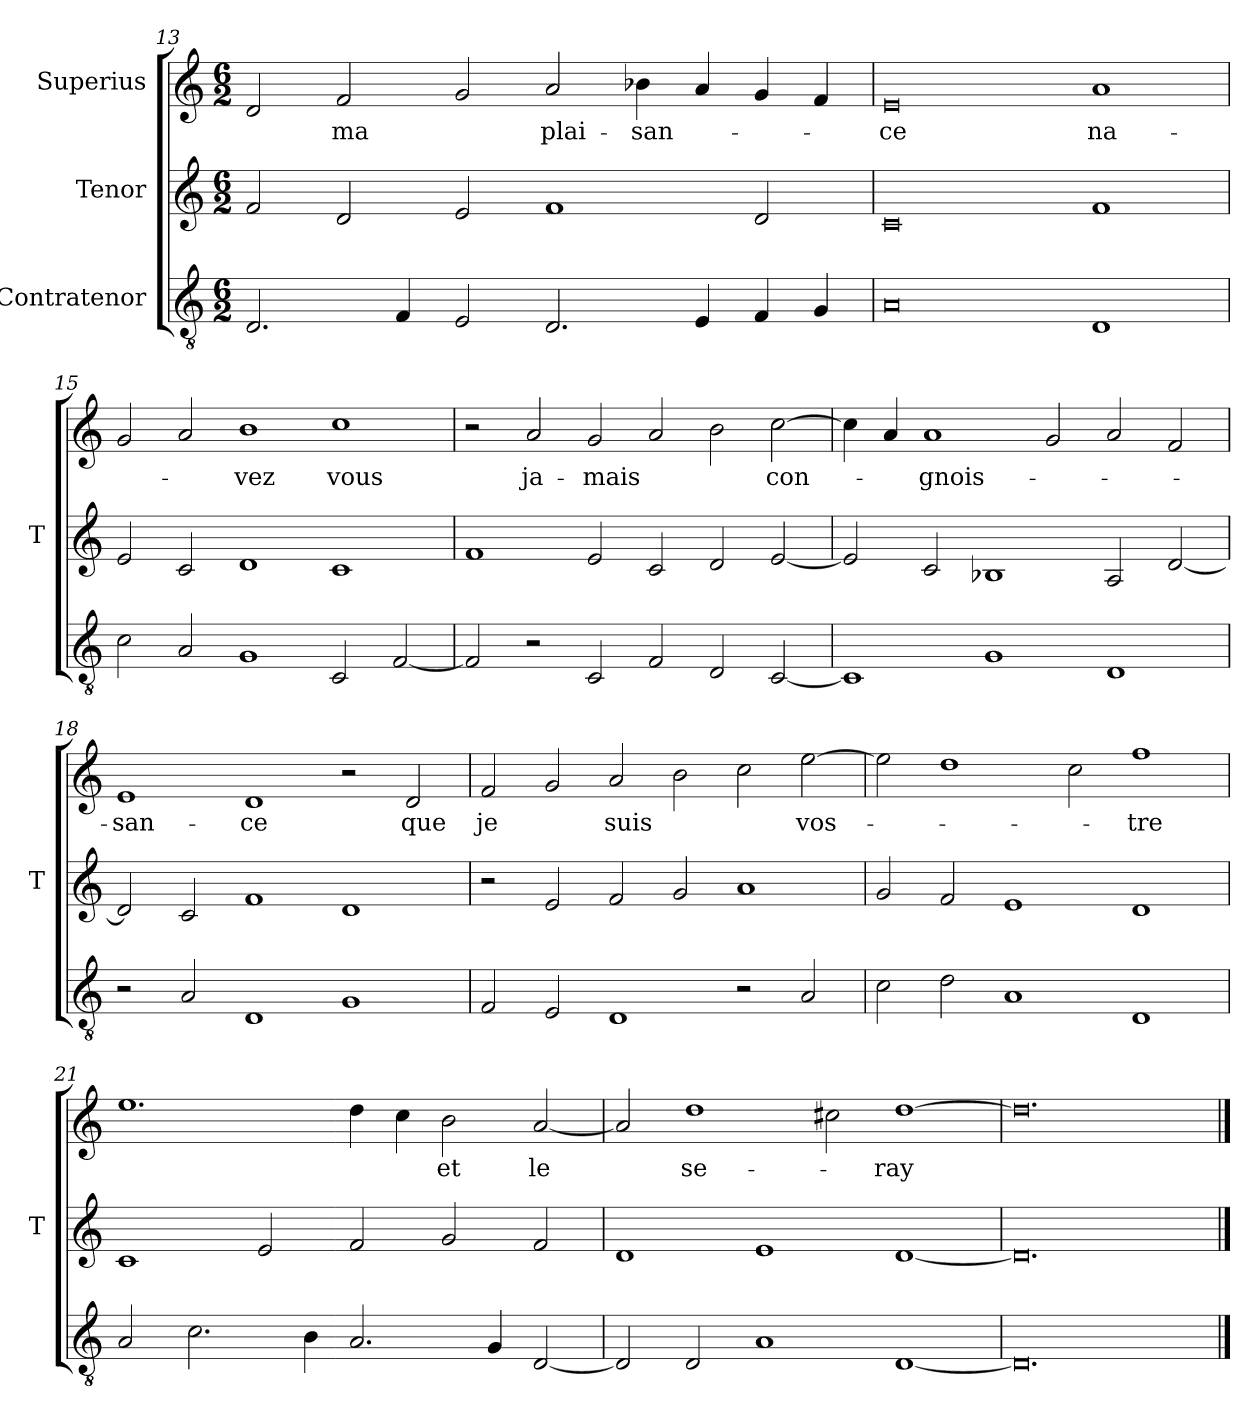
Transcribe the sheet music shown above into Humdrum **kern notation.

**kern	**kern	**kern	**text
*part3	*part2	*part1	*part1
*staff3	*staff2	*staff1	*staff1
*I"Contratenor	*I"Tenor	*I"Superius	*
*	*I'T	*	*
*clefGv2	*clefG2	*clefG2	*
*M6/2	*M6/2	*M6/2	*
=13	=13	=13	=13
2.D	2f	2d	.
.	2d	2f	-ma
4F	.	.	.
2E	2e	2g	.
2.D	1f	2a	plai-
.	.	4b-X	-san-
4E	.	4a	.
4F	2d	4g	.
4G	.	4f	.
=14	=14	=14	=14
0A	0c	0e	-ce
1D	1f	1a	na-
=15	=15	=15	=15
2c	2e	2g	.
2A	2c	2a	.
1G	1d	1b	-vez
2C	1c	1cc	-vous
[2F	.	.	.
=16	=16	=16	=16
2F]	1f	2r	.
2r	.	2a	ja-
2C	2e	2g	-mais
2F	2c	2a	.
2D	2d	2b	.
[2C	[2e	[2cc	con-
=17	=17	=17	=17
1C]	2e]	4cc]	.
.	.	4a	.
.	2c	1a	-gnois-
1G	1B-X	.	.
.	.	2g	.
1D	2A	2a	.
.	[2d	2f	.
=18	=18	=18	=18
2r	2d]	1e	-san-
2A	2c	.	.
1D	1f	1d	-ce
1G	1d	2r	.
.	.	2d	-que
=19	=19	=19	=19
2F	2r	2f	-je
2E	2e	2g	.
1D	2f	2a	-suis
.	2g	2b	.
2r	1a	2cc	.
2A	.	[2ee	vos-
=20	=20	=20	=20
2c	2g	2ee]	.
2d	2f	1dd	.
1A	1e	.	.
.	.	2cc	.
1D	1d	1ff	-tre
=21	=21	=21	=21
2A	1c	1.ee	.
2.c	.	.	.
.	2e	.	.
4B	.	.	.
2.A	2f	4dd	.
.	.	4cc	.
.	2g	2b	-et
4G	.	.	.
[2D	2f	[2a	-le
=22	=22	=22	=22
2D]	1d	2a]	.
2D	.	1dd	se-
1A	1e	.	.
.	.	2cc#X	.
[1D	[1d	[1dd	-ray
=23	=23	=23	=23
0.D]	0.d]	0.dd]	.
==	==	==	==
*-	*-	*-	*-
